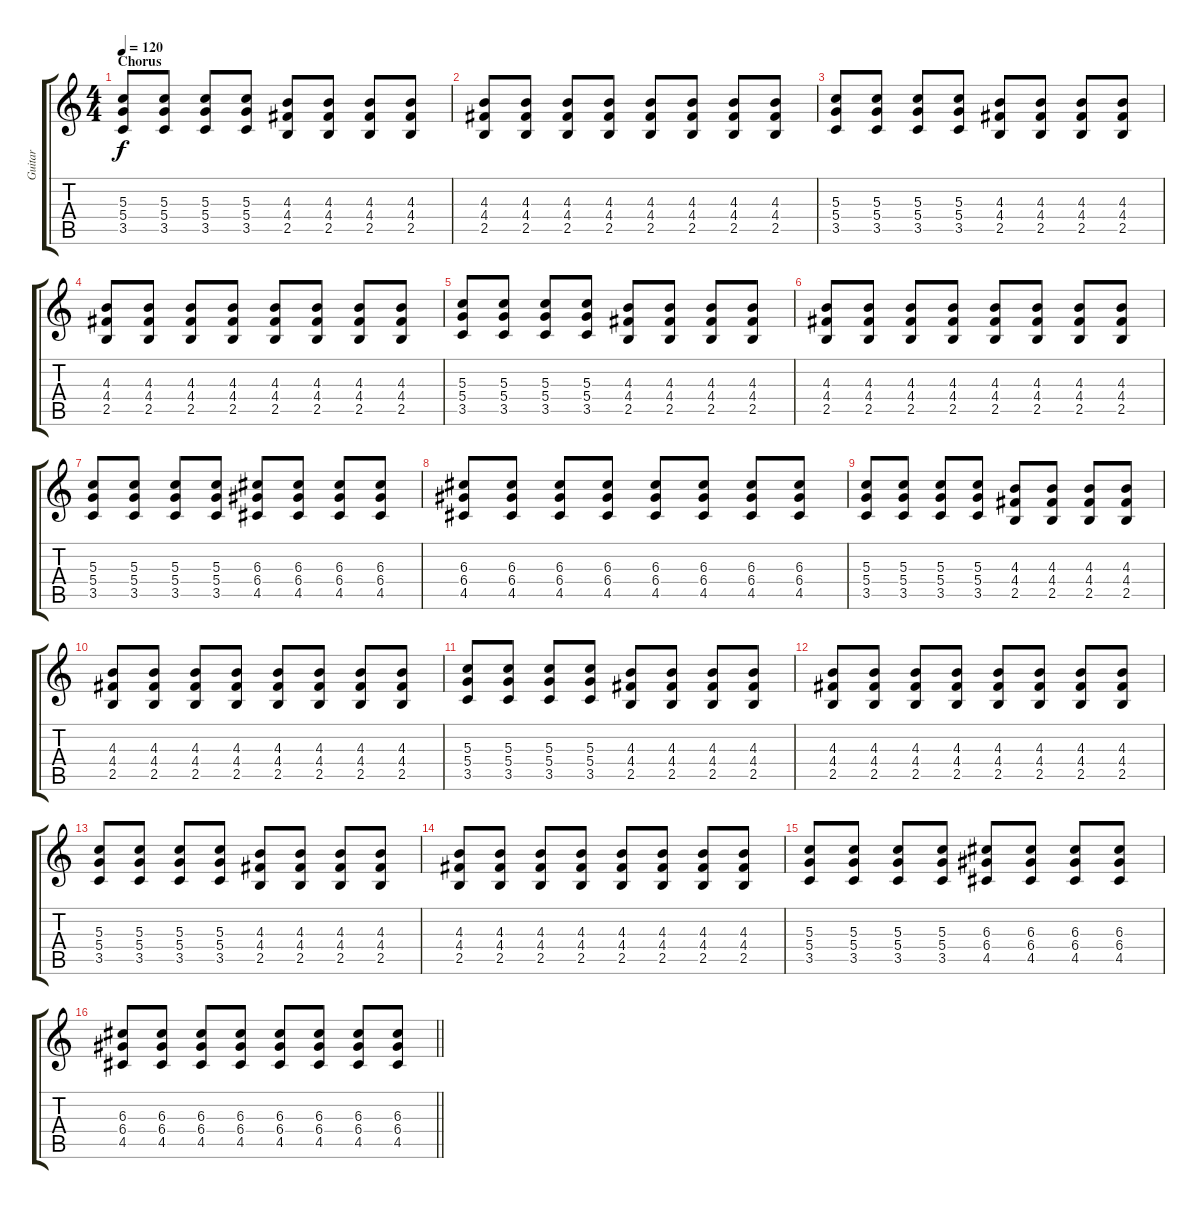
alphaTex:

\track ("Guitar" "Guitar") {instrument distortionguitar}
\staff {score tabs}
\tuning (E4 B3 G3 D3 A2 E2) {hide}
\ts (4 4)
\section ("" "Chorus")
\tempo 120
\clef g2
\ks c
(5.3 5.4 3.5).8{dy f instrument distortionguitar} (5.3 5.4 3.5).8 (5.3 5.4 3.5).8 (5.3 5.4 3.5).8 (4.3 4.4 2.5).8 (4.3 4.4 2.5).8 (4.3 4.4 2.5).8 (4.3 4.4 2.5).8 |
(4.3 4.4 2.5).8 (4.3 4.4 2.5).8 (4.3 4.4 2.5).8 (4.3 4.4 2.5).8 (4.3 4.4 2.5).8 (4.3 4.4 2.5).8 (4.3 4.4 2.5).8 (4.3 4.4 2.5).8 |
(5.3 5.4 3.5).8 (5.3 5.4 3.5).8 (5.3 5.4 3.5).8 (5.3 5.4 3.5).8 (4.3 4.4 2.5).8 (4.3 4.4 2.5).8 (4.3 4.4 2.5).8 (4.3 4.4 2.5).8 |
(4.3 4.4 2.5).8 (4.3 4.4 2.5).8 (4.3 4.4 2.5).8 (4.3 4.4 2.5).8 (4.3 4.4 2.5).8 (4.3 4.4 2.5).8 (4.3 4.4 2.5).8 (4.3 4.4 2.5).8 |
(5.3 5.4 3.5).8 (5.3 5.4 3.5).8 (5.3 5.4 3.5).8 (5.3 5.4 3.5).8 (4.3 4.4 2.5).8 (4.3 4.4 2.5).8 (4.3 4.4 2.5).8 (4.3 4.4 2.5).8 |
(4.3 4.4 2.5).8 (4.3 4.4 2.5).8 (4.3 4.4 2.5).8 (4.3 4.4 2.5).8 (4.3 4.4 2.5).8 (4.3 4.4 2.5).8 (4.3 4.4 2.5).8 (4.3 4.4 2.5).8 |
(5.3 5.4 3.5).8 (5.3 5.4 3.5).8 (5.3 5.4 3.5).8 (5.3 5.4 3.5).8 (6.3 6.4 4.5).8 (6.3 6.4 4.5).8 (6.3 6.4 4.5).8 (6.3 6.4 4.5).8 |
(6.3 6.4 4.5).8 (6.3 6.4 4.5).8 (6.3 6.4 4.5).8 (6.3 6.4 4.5).8 (6.3 6.4 4.5).8 (6.3 6.4 4.5).8 (6.3 6.4 4.5).8 (6.3 6.4 4.5).8 |
(5.3 5.4 3.5).8 (5.3 5.4 3.5).8 (5.3 5.4 3.5).8 (5.3 5.4 3.5).8 (4.3 4.4 2.5).8 (4.3 4.4 2.5).8 (4.3 4.4 2.5).8 (4.3 4.4 2.5).8 |
(4.3 4.4 2.5).8 (4.3 4.4 2.5).8 (4.3 4.4 2.5).8 (4.3 4.4 2.5).8 (4.3 4.4 2.5).8 (4.3 4.4 2.5).8 (4.3 4.4 2.5).8 (4.3 4.4 2.5).8 |
(5.3 5.4 3.5).8 (5.3 5.4 3.5).8 (5.3 5.4 3.5).8 (5.3 5.4 3.5).8 (4.3 4.4 2.5).8 (4.3 4.4 2.5).8 (4.3 4.4 2.5).8 (4.3 4.4 2.5).8 |
(4.3 4.4 2.5).8 (4.3 4.4 2.5).8 (4.3 4.4 2.5).8 (4.3 4.4 2.5).8 (4.3 4.4 2.5).8 (4.3 4.4 2.5).8 (4.3 4.4 2.5).8 (4.3 4.4 2.5).8 |
(5.3 5.4 3.5).8 (5.3 5.4 3.5).8 (5.3 5.4 3.5).8 (5.3 5.4 3.5).8 (4.3 4.4 2.5).8 (4.3 4.4 2.5).8 (4.3 4.4 2.5).8 (4.3 4.4 2.5).8 |
(4.3 4.4 2.5).8 (4.3 4.4 2.5).8 (4.3 4.4 2.5).8 (4.3 4.4 2.5).8 (4.3 4.4 2.5).8 (4.3 4.4 2.5).8 (4.3 4.4 2.5).8 (4.3 4.4 2.5).8 |
(5.3 5.4 3.5).8 (5.3 5.4 3.5).8 (5.3 5.4 3.5).8 (5.3 5.4 3.5).8 (6.3 6.4 4.5).8 (6.3 6.4 4.5).8 (6.3 6.4 4.5).8 (6.3 6.4 4.5).8 |
\barLineRight lightlight
(6.3 6.4 4.5).8 (6.3 6.4 4.5).8 (6.3 6.4 4.5).8 (6.3 6.4 4.5).8 (6.3 6.4 4.5).8 (6.3 6.4 4.5).8 (6.3 6.4 4.5).8 (6.3 6.4 4.5).8
